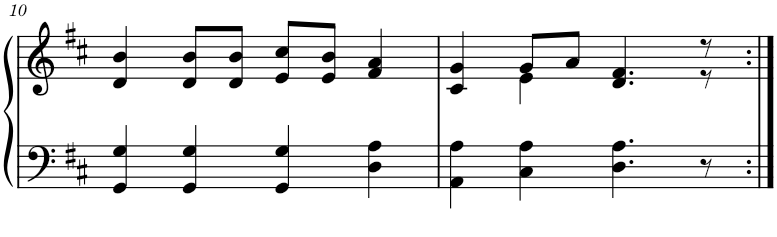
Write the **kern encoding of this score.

**kern	**kern
*part1	*part1
*staff2	*staff1
*I"Piano	*
*I'Pno.	*
!!LO:PB:g=z
*clefF4	*clefG2
*k[f#c#]	*k[f#c#]
*M4/4	*M4/4
=10	=10
4GG/ 4G/	4d/ 4b/
4GG/ 4G/	8d/ 8b/L
.	8d/ 8b/J
4GG/ 4G/	8e/ 8cc#/L
.	8e/ 8b/J
4D\ 4A\	4f#/ 4a/
=11	=11
*	*^
4AA\ 4A\	4c#/ 4g/	4ryy
4C#\ 4A\	8g/L	4e\
.	8a/J	.
4.D\ 4.A\	4.d/ 4.f#/	4.ryy
8r	8r	8r
*	*v	*v
=:|!	=:|!
*-	*-
